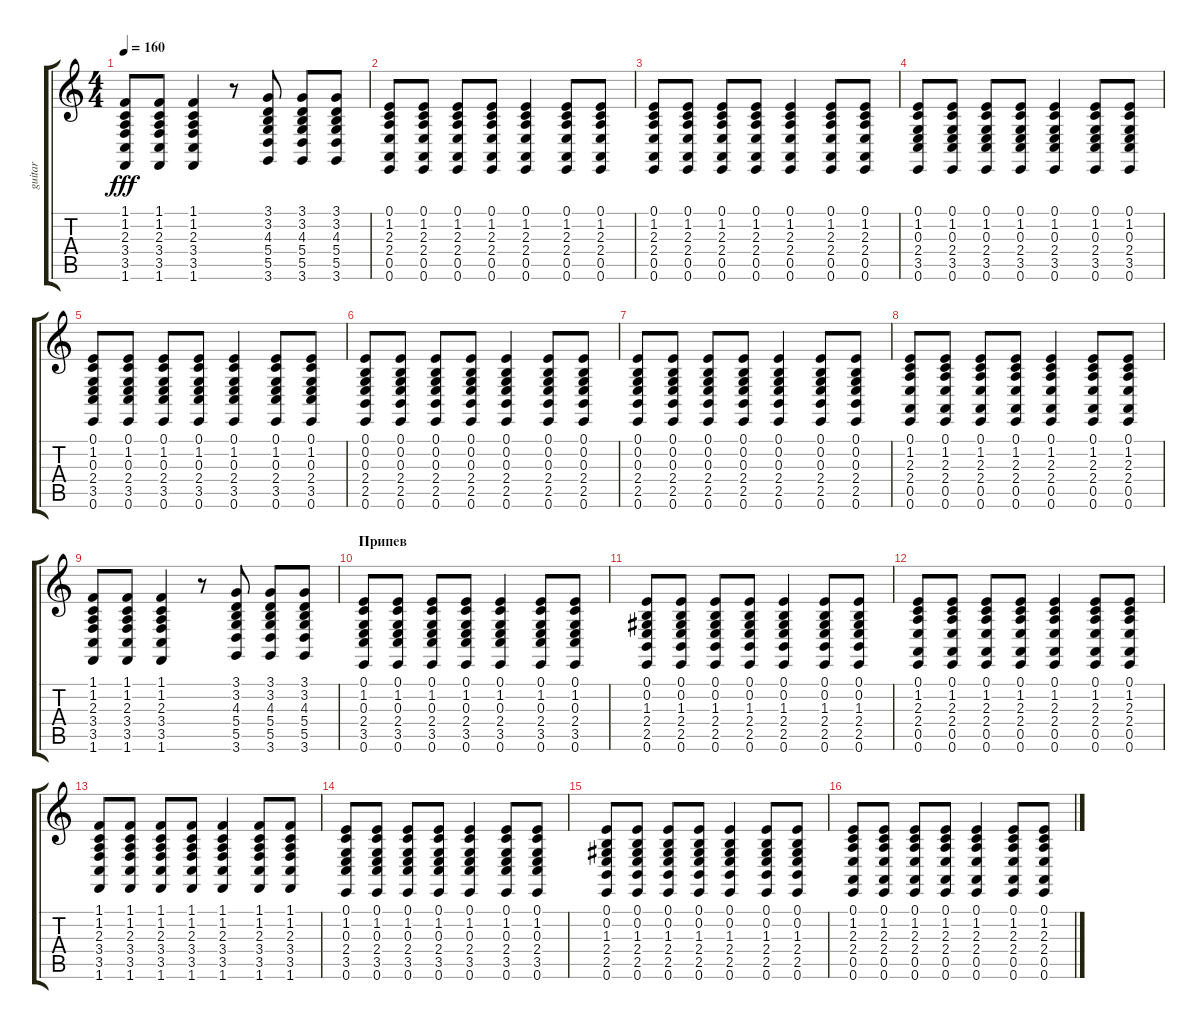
\track ("guitar" "guitar") {instrument churchorgan}
\staff {score tabs}
\tuning (E4 B3 G3 D3 A2 E2) {hide}
\ts (4 4)
\tempo 160
\clef g2
\ks c
(1.1 1.2 2.3 3.4 3.5 1.6).8{dy fff} (1.1 1.2 2.3 3.4 3.5 1.6).8 (1.1 1.2 2.3 3.4 3.5 1.6).4 r.8 (3.1 3.2 4.3 5.4 5.5 3.6).8 (3.1 3.2 4.3 5.4 5.5 3.6).8 (3.1 3.2 4.3 5.4 5.5 3.6).8 |
(0.1 1.2 2.3 2.4 0.5 0.6).8 (0.1 1.2 2.3 2.4 0.5 0.6).8 (0.1 1.2 2.3 2.4 0.5 0.6).8 (0.1 1.2 2.3 2.4 0.5 0.6).8 (0.1 1.2 2.3 2.4 0.5 0.6).4 (0.1 1.2 2.3 2.4 0.5 0.6).8 (0.1 1.2 2.3 2.4 0.5 0.6).8 |
(0.1 1.2 2.3 2.4 0.5 0.6).8 (0.1 1.2 2.3 2.4 0.5 0.6).8 (0.1 1.2 2.3 2.4 0.5 0.6).8 (0.1 1.2 2.3 2.4 0.5 0.6).8 (0.1 1.2 2.3 2.4 0.5 0.6).4 (0.1 1.2 2.3 2.4 0.5 0.6).8 (0.1 1.2 2.3 2.4 0.5 0.6).8 |
(0.1 1.2 0.3 2.4 3.5 0.6).8 (0.1 1.2 0.3 2.4 3.5 0.6).8 (0.1 1.2 0.3 2.4 3.5 0.6).8 (0.1 1.2 0.3 2.4 3.5 0.6).8 (0.1 1.2 0.3 2.4 3.5 0.6).4 (0.1 1.2 0.3 2.4 3.5 0.6).8 (0.1 1.2 0.3 2.4 3.5 0.6).8 |
(0.1 1.2 0.3 2.4 3.5 0.6).8 (0.1 1.2 0.3 2.4 3.5 0.6).8 (0.1 1.2 0.3 2.4 3.5 0.6).8 (0.1 1.2 0.3 2.4 3.5 0.6).8 (0.1 1.2 0.3 2.4 3.5 0.6).4 (0.1 1.2 0.3 2.4 3.5 0.6).8 (0.1 1.2 0.3 2.4 3.5 0.6).8 |
(0.1 0.2 0.3 2.4 2.5 0.6).8 (0.1 0.2 0.3 2.4 2.5 0.6).8 (0.1 0.2 0.3 2.4 2.5 0.6).8 (0.1 0.2 0.3 2.4 2.5 0.6).8 (0.1 0.2 0.3 2.4 2.5 0.6).4 (0.1 0.2 0.3 2.4 2.5 0.6).8 (0.1 0.2 0.3 2.4 2.5 0.6).8 |
(0.1 0.2 0.3 2.4 2.5 0.6).8 (0.1 0.2 0.3 2.4 2.5 0.6).8 (0.1 0.2 0.3 2.4 2.5 0.6).8 (0.1 0.2 0.3 2.4 2.5 0.6).8 (0.1 0.2 0.3 2.4 2.5 0.6).4 (0.1 0.2 0.3 2.4 2.5 0.6).8 (0.1 0.2 0.3 2.4 2.5 0.6).8 |
(0.1 1.2 2.3 2.4 0.5 0.6).8 (0.1 1.2 2.3 2.4 0.5 0.6).8 (0.1 1.2 2.3 2.4 0.5 0.6).8 (0.1 1.2 2.3 2.4 0.5 0.6).8 (0.1 1.2 2.3 2.4 0.5 0.6).4 (0.1 1.2 2.3 2.4 0.5 0.6).8 (0.1 1.2 2.3 2.4 0.5 0.6).8 |
(1.1 1.2 2.3 3.4 3.5 1.6).8 (1.1 1.2 2.3 3.4 3.5 1.6).8 (1.1 1.2 2.3 3.4 3.5 1.6).4 r.8 (3.1 3.2 4.3 5.4 5.5 3.6).8 (3.1 3.2 4.3 5.4 5.5 3.6).8 (3.1 3.2 4.3 5.4 5.5 3.6).8 |
\section ("" "Припев")
(0.1 1.2 0.3 2.4 3.5 0.6).8 (0.1 1.2 0.3 2.4 3.5 0.6).8 (0.1 1.2 0.3 2.4 3.5 0.6).8 (0.1 1.2 0.3 2.4 3.5 0.6).8 (0.1 1.2 0.3 2.4 3.5 0.6).4 (0.1 1.2 0.3 2.4 3.5 0.6).8 (0.1 1.2 0.3 2.4 3.5 0.6).8 |
(0.1 0.2 1.3 2.4 2.5 0.6).8 (0.1 0.2 1.3 2.4 2.5 0.6).8 (0.1 0.2 1.3 2.4 2.5 0.6).8 (0.1 0.2 1.3 2.4 2.5 0.6).8 (0.1 0.2 1.3 2.4 2.5 0.6).4 (0.1 0.2 1.3 2.4 2.5 0.6).8 (0.1 0.2 1.3 2.4 2.5 0.6).8 |
(0.1 1.2 2.3 2.4 0.5 0.6).8 (0.1 1.2 2.3 2.4 0.5 0.6).8 (0.1 1.2 2.3 2.4 0.5 0.6).8 (0.1 1.2 2.3 2.4 0.5 0.6).8 (0.1 1.2 2.3 2.4 0.5 0.6).4 (0.1 1.2 2.3 2.4 0.5 0.6).8 (0.1 1.2 2.3 2.4 0.5 0.6).8 |
(1.1 1.2 2.3 3.4 3.5 1.6).8 (1.1 1.2 2.3 3.4 3.5 1.6).8 (1.1 1.2 2.3 3.4 3.5 1.6).8 (1.1 1.2 2.3 3.4 3.5 1.6).8 (1.1 1.2 2.3 3.4 3.5 1.6).4 (1.1 1.2 2.3 3.4 3.5 1.6).8 (1.1 1.2 2.3 3.4 3.5 1.6).8 |
(0.1 1.2 0.3 2.4 3.5 0.6).8 (0.1 1.2 0.3 2.4 3.5 0.6).8 (0.1 1.2 0.3 2.4 3.5 0.6).8 (0.1 1.2 0.3 2.4 3.5 0.6).8 (0.1 1.2 0.3 2.4 3.5 0.6).4 (0.1 1.2 0.3 2.4 3.5 0.6).8 (0.1 1.2 0.3 2.4 3.5 0.6).8 |
(0.1 0.2 1.3 2.4 2.5 0.6).8 (0.1 0.2 1.3 2.4 2.5 0.6).8 (0.1 0.2 1.3 2.4 2.5 0.6).8 (0.1 0.2 1.3 2.4 2.5 0.6).8 (0.1 0.2 1.3 2.4 2.5 0.6).4 (0.1 0.2 1.3 2.4 2.5 0.6).8 (0.1 0.2 1.3 2.4 2.5 0.6).8 |
(0.1 1.2 2.3 2.4 0.5 0.6).8 (0.1 1.2 2.3 2.4 0.5 0.6).8 (0.1 1.2 2.3 2.4 0.5 0.6).8 (0.1 1.2 2.3 2.4 0.5 0.6).8 (0.1 1.2 2.3 2.4 0.5 0.6).4 (0.1 1.2 2.3 2.4 0.5 0.6).8 (0.1 1.2 2.3 2.4 0.5 0.6).8
